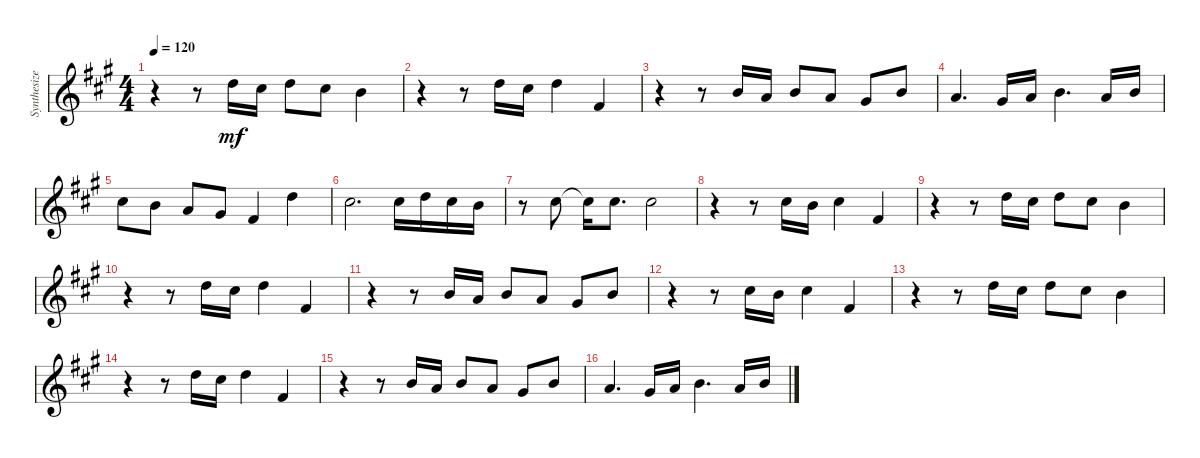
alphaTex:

\track ("Synthesizer - 3 (Brass) (Staff 1)" "Synthesize") {instrument synthbrass1}
\staff {score}
\tuning (E4 B3 G3 D3 A2 E2 B1) {hide}
\ts (4 4)
\tempo 120
\clef g2
\ks f#minor
r.4{dy mf} r.8 10.1.16 9.1.16 10.1.8 9.1.8 7.1.4 |
r.4 r.8 10.1.16 9.1.16 10.1.4 2.1.4 |
r.4 r.8 7.1.16 5.1.16 7.1.8 5.1.8 4.1.8 7.1.8 |
5.1.4{d} 4.1.16 5.1.16 7.1.4{d} 5.1.16 7.1.16 |
9.1.8 7.1.8 5.1.8 4.1.8 2.1.4 10.1.4 |
9.1.2{d} 9.1.16 10.1.16 9.1.16 7.1.16 |
r.8 9.1.8 9.1{t}.16 9.1.8{d} 9.1.2 |
r.4 r.8 9.1.16 7.1.16 9.1.4 2.1.4 |
r.4 r.8 10.1.16 9.1.16 10.1.8 9.1.8 7.1.4 |
r.4 r.8 10.1.16 9.1.16 10.1.4 2.1.4 |
r.4 r.8 7.1.16 5.1.16 7.1.8 5.1.8 4.1.8 7.1.8 |
r.4 r.8 9.1.16 7.1.16 9.1.4 2.1.4 |
r.4 r.8 10.1.16 9.1.16 10.1.8 9.1.8 7.1.4 |
r.4 r.8 10.1.16 9.1.16 10.1.4 2.1.4 |
r.4 r.8 7.1.16 5.1.16 7.1.8 5.1.8 4.1.8 7.1.8 |
5.1.4{d} 4.1.16 5.1.16 7.1.4{d} 5.1.16 7.1.16
